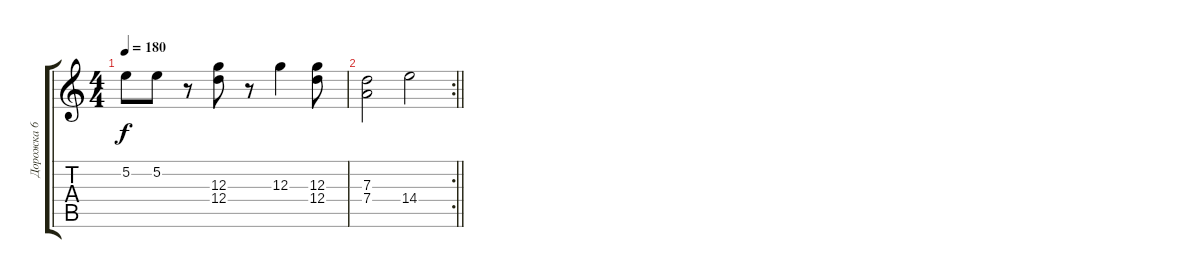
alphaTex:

\track ("Дорожка 6" "Дорожка 6") {instrument overdrivenguitar}
\staff {score tabs}
\tuning (E4 B3 G3 D3 A2 E2) {hide}
\ts (4 4)
\tempo 180
\clef g2
\ks c
5.2.8{dy f} 5.2.8 r.8 (12.3 12.4).8 r.8 12.3.4 (12.3 12.4).8 |
\rc 2
\barLineRight lightlight
(7.3 7.4).2 14.4.2
